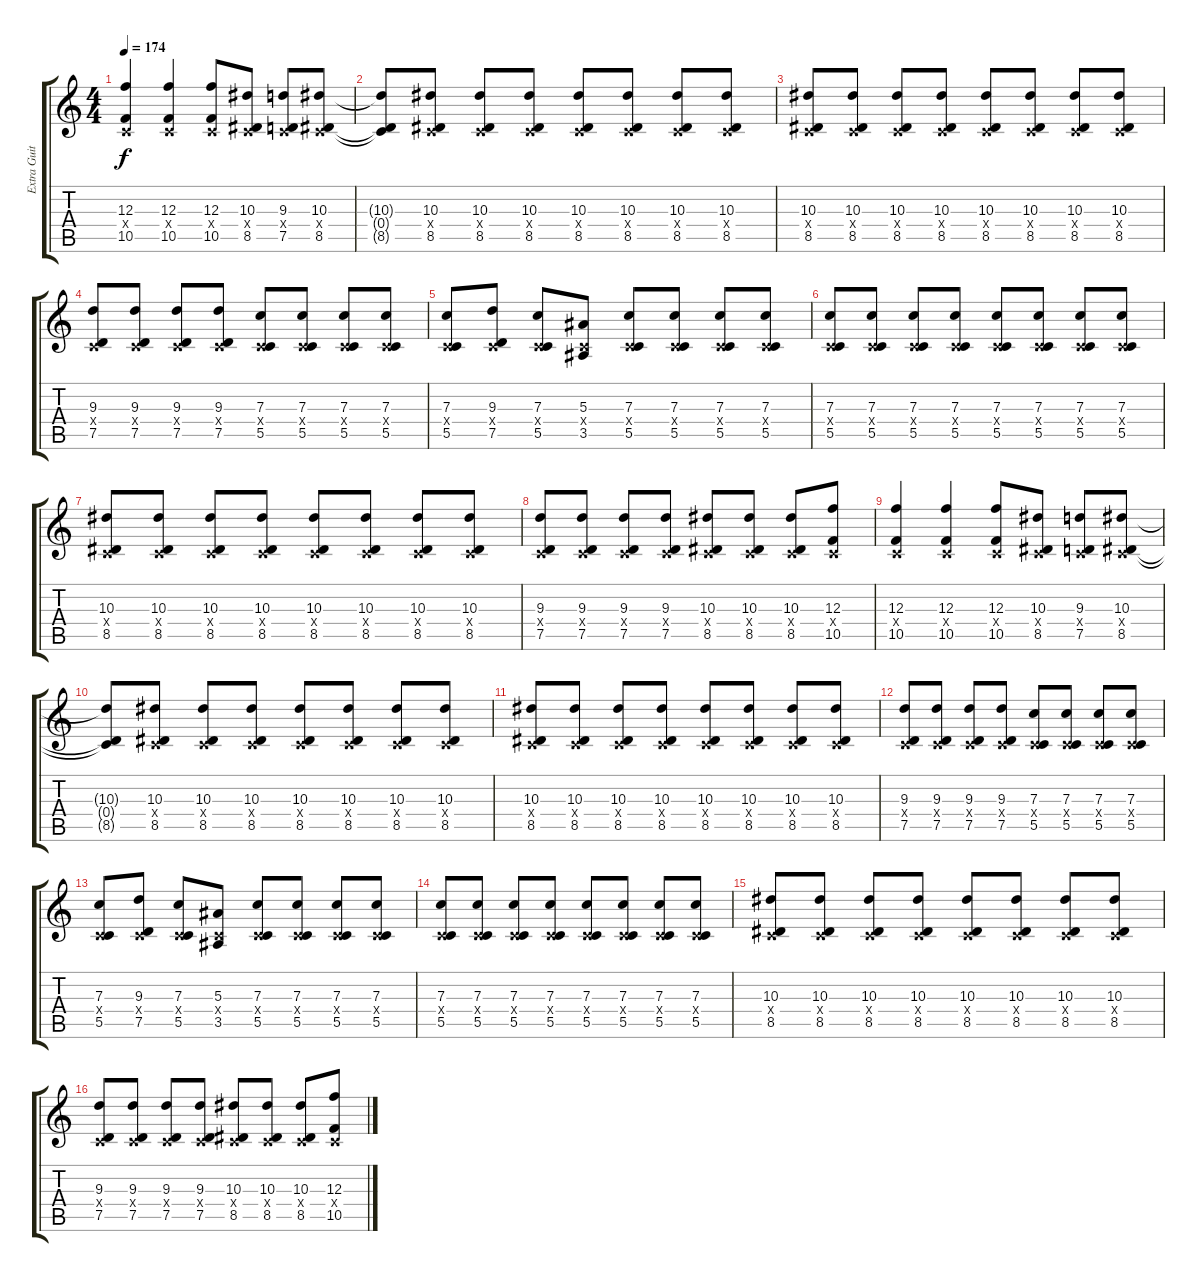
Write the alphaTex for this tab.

\track ("Extra Guitar " "Extra Guit") {instrument distortionguitar}
\staff {score tabs}
\tuning (D4 A3 F3 C3 G2 C2) {hide}
\ts (4 4)
\tempo 174
\clef g2
\ks c
(12.3 0.4{x} 10.5).4{dy f} (12.3 0.4{x} 10.5).4 (12.3 0.4{x} 10.5).8 (10.3 0.4{x} 8.5).8 (9.3 0.4{x} 7.5).8 (10.3 0.4{x} 8.5).8 |
(10.3{t} 0.4{t} 8.5{t}).8 (10.3 0.4{x} 8.5).8 (10.3 0.4{x} 8.5).8 (10.3 0.4{x} 8.5).8 (10.3 0.4{x} 8.5).8 (10.3 0.4{x} 8.5).8 (10.3 0.4{x} 8.5).8 (10.3 0.4{x} 8.5).8 |
(10.3 0.4{x} 8.5).8 (10.3 0.4{x} 8.5).8 (10.3 0.4{x} 8.5).8 (10.3 0.4{x} 8.5).8 (10.3 0.4{x} 8.5).8 (10.3 0.4{x} 8.5).8 (10.3 0.4{x} 8.5).8 (10.3 0.4{x} 8.5).8 |
(9.3 0.4{x} 7.5).8 (9.3 0.4{x} 7.5).8 (9.3 0.4{x} 7.5).8 (9.3 0.4{x} 7.5).8 (7.3 0.4{x} 5.5).8 (7.3 0.4{x} 5.5).8 (7.3 0.4{x} 5.5).8 (7.3 0.4{x} 5.5).8 |
(7.3 0.4{x} 5.5).8 (9.3 0.4{x} 7.5).8 (7.3 0.4{x} 5.5).8 (5.3 0.4{x} 3.5).8 (7.3 0.4{x} 5.5).8 (7.3 0.4{x} 5.5).8 (7.3 0.4{x} 5.5).8 (7.3 0.4{x} 5.5).8 |
(7.3 0.4{x} 5.5).8 (7.3 0.4{x} 5.5).8 (7.3 0.4{x} 5.5).8 (7.3 0.4{x} 5.5).8 (7.3 0.4{x} 5.5).8 (7.3 0.4{x} 5.5).8 (7.3 0.4{x} 5.5).8 (7.3 0.4{x} 5.5).8 |
(10.3 0.4{x} 8.5).8 (10.3 0.4{x} 8.5).8 (10.3 0.4{x} 8.5).8 (10.3 0.4{x} 8.5).8 (10.3 0.4{x} 8.5).8 (10.3 0.4{x} 8.5).8 (10.3 0.4{x} 8.5).8 (10.3 0.4{x} 8.5).8 |
(9.3 0.4{x} 7.5).8 (9.3 0.4{x} 7.5).8 (9.3 0.4{x} 7.5).8 (9.3 0.4{x} 7.5).8 (10.3 0.4{x} 8.5).8 (10.3 0.4{x} 8.5).8 (10.3 0.4{x} 8.5).8 (12.3 0.4{x} 10.5).8 |
(12.3 0.4{x} 10.5).4 (12.3 0.4{x} 10.5).4 (12.3 0.4{x} 10.5).8 (10.3 0.4{x} 8.5).8 (9.3 0.4{x} 7.5).8 (10.3 0.4{x} 8.5).8 |
(10.3{t} 0.4{t} 8.5{t}).8 (10.3 0.4{x} 8.5).8 (10.3 0.4{x} 8.5).8 (10.3 0.4{x} 8.5).8 (10.3 0.4{x} 8.5).8 (10.3 0.4{x} 8.5).8 (10.3 0.4{x} 8.5).8 (10.3 0.4{x} 8.5).8 |
(10.3 0.4{x} 8.5).8 (10.3 0.4{x} 8.5).8 (10.3 0.4{x} 8.5).8 (10.3 0.4{x} 8.5).8 (10.3 0.4{x} 8.5).8 (10.3 0.4{x} 8.5).8 (10.3 0.4{x} 8.5).8 (10.3 0.4{x} 8.5).8 |
(9.3 0.4{x} 7.5).8 (9.3 0.4{x} 7.5).8 (9.3 0.4{x} 7.5).8 (9.3 0.4{x} 7.5).8 (7.3 0.4{x} 5.5).8 (7.3 0.4{x} 5.5).8 (7.3 0.4{x} 5.5).8 (7.3 0.4{x} 5.5).8 |
(7.3 0.4{x} 5.5).8 (9.3 0.4{x} 7.5).8 (7.3 0.4{x} 5.5).8 (5.3 0.4{x} 3.5).8 (7.3 0.4{x} 5.5).8 (7.3 0.4{x} 5.5).8 (7.3 0.4{x} 5.5).8 (7.3 0.4{x} 5.5).8 |
(7.3 0.4{x} 5.5).8 (7.3 0.4{x} 5.5).8 (7.3 0.4{x} 5.5).8 (7.3 0.4{x} 5.5).8 (7.3 0.4{x} 5.5).8 (7.3 0.4{x} 5.5).8 (7.3 0.4{x} 5.5).8 (7.3 0.4{x} 5.5).8 |
(10.3 0.4{x} 8.5).8 (10.3 0.4{x} 8.5).8 (10.3 0.4{x} 8.5).8 (10.3 0.4{x} 8.5).8 (10.3 0.4{x} 8.5).8 (10.3 0.4{x} 8.5).8 (10.3 0.4{x} 8.5).8 (10.3 0.4{x} 8.5).8 |
(9.3 0.4{x} 7.5).8 (9.3 0.4{x} 7.5).8 (9.3 0.4{x} 7.5).8 (9.3 0.4{x} 7.5).8 (10.3 0.4{x} 8.5).8 (10.3 0.4{x} 8.5).8 (10.3 0.4{x} 8.5).8 (12.3 0.4{x} 10.5).8
